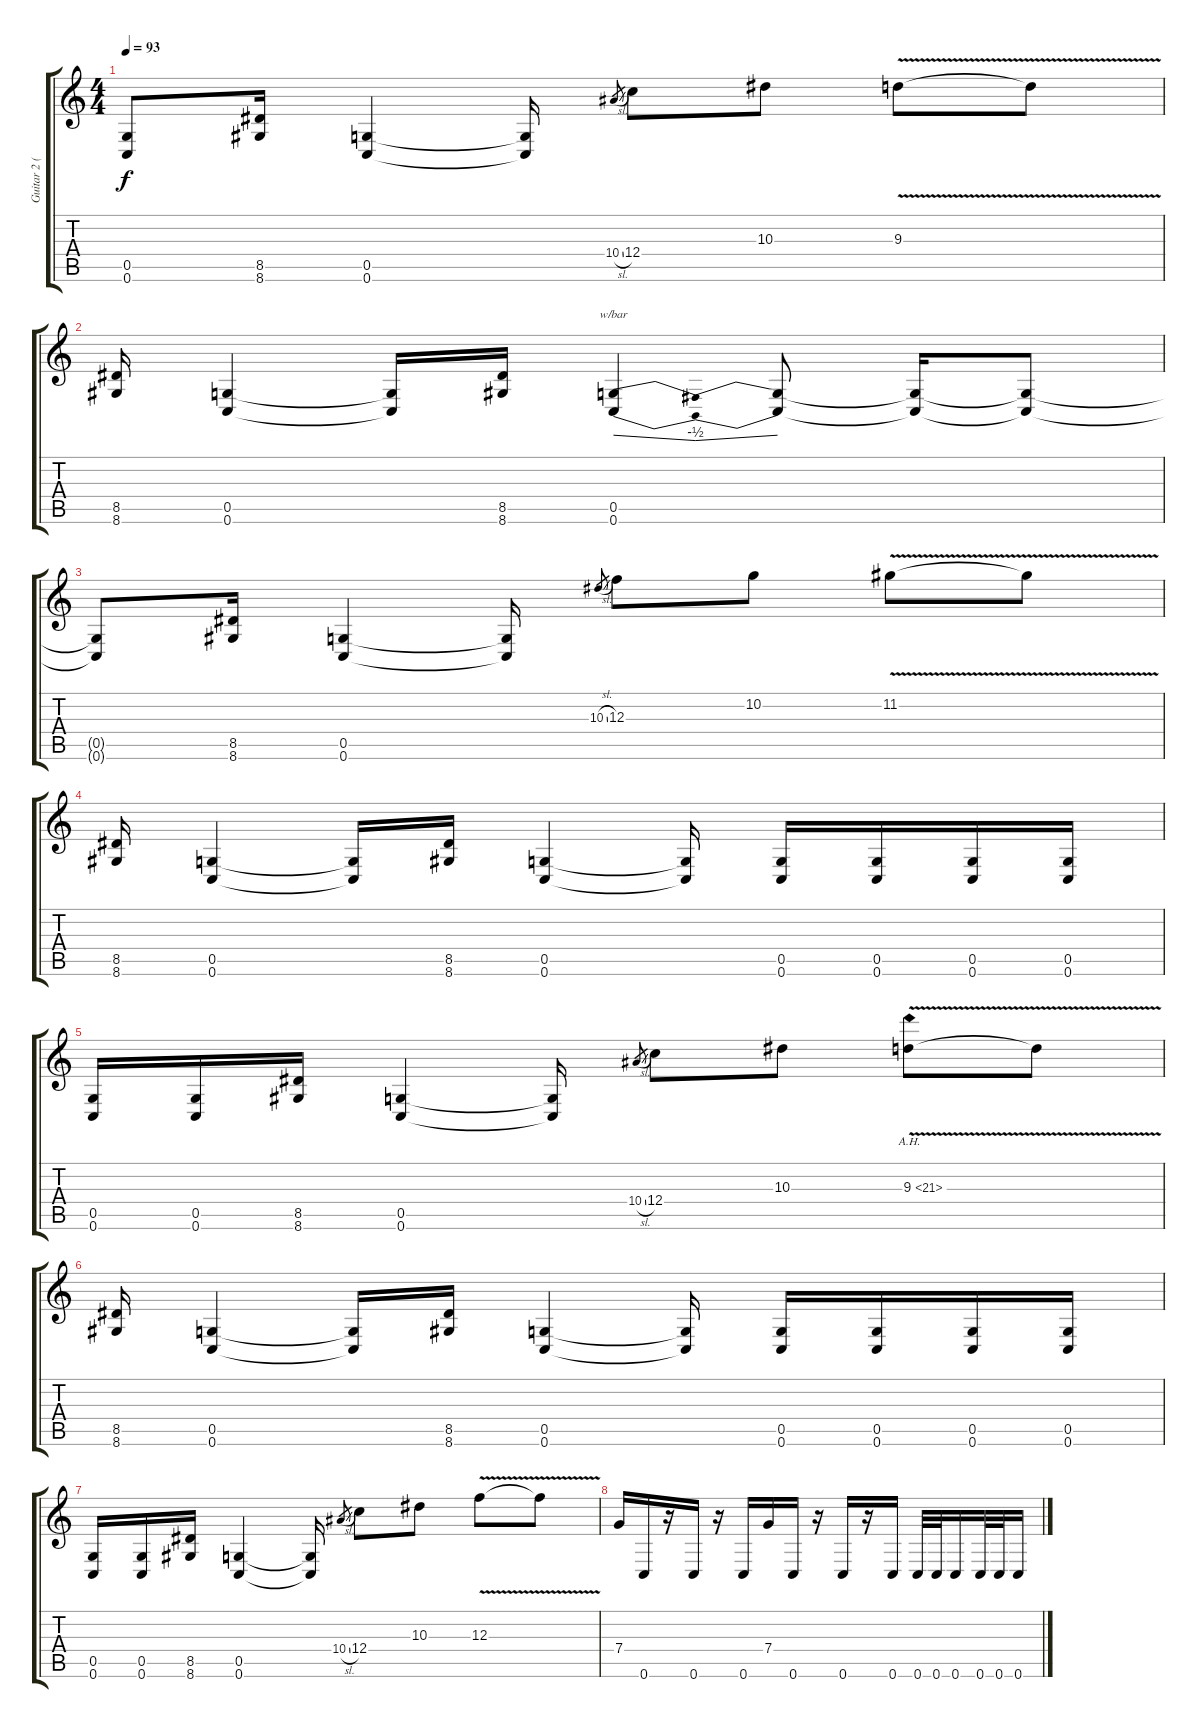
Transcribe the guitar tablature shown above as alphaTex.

\track ("Guitar 2 (Distorted- Padget)" "Guitar 2 (") {instrument distortionguitar}
\staff {score tabs}
\tuning (D4 A3 F3 C3 G2 C2) {hide}
\ts (4 4)
\tempo 93
\clef g2
\ks c
(0.5{t} 0.6{t}).8{dy f} (8.5 8.6).16 (0.5 0.6).4 (0.5{t} 0.6{t}).16 10.4{sl}.8{gr} 12.4.8 10.3.8 9.3{v}.8 9.3{t}.8 |
(8.5 8.6).16 (0.5 0.6).4 (0.5{t} 0.6{t}).16 (8.5 8.6).16 (0.5 0.6).4{tbe (dip default 0 0 30 -2 60 0)} (0.5{t} 0.6{t}).8 (0.5{t} 0.6{t}).16 (0.5{t} 0.6{t}).8 |
(0.5{t} 0.6{t}).8 (8.5 8.6).16 (0.5 0.6).4 (0.5{t} 0.6{t}).16 10.3{sl}.8{gr} 12.3.8 10.2.8 11.2{v}.8 11.2{t}.8 |
(8.5 8.6).16 (0.5 0.6).4 (0.5{t} 0.6{t}).16 (8.5 8.6).16 (0.5 0.6).4 (0.5{t} 0.6{t}).16 (0.5 0.6).16 (0.5 0.6).16 (0.5 0.6).16 (0.5 0.6).16 |
(0.5 0.6).16 (0.5 0.6).16 (8.5 8.6).16 (0.5 0.6).4 (0.5{t} 0.6{t}).16 10.4{sl}.8{gr} 12.4.8 10.3.8 9.3{ah 12 v}.8 9.3{t}.8 |
(8.5 8.6).16 (0.5 0.6).4 (0.5{t} 0.6{t}).16 (8.5 8.6).16 (0.5 0.6).4 (0.5{t} 0.6{t}).16 (0.5 0.6).16 (0.5 0.6).16 (0.5 0.6).16 (0.5 0.6).16 |
(0.5 0.6).16 (0.5 0.6).16 (8.5 8.6).16 (0.5 0.6).4 (0.5{t} 0.6{t}).16 10.4{sl}.8{gr} 12.4.8 10.3.8 12.3{v}.8 12.3{t}.8 |
7.4.16 0.6.16 r.16 0.6.16 r.16 0.6.16 7.4.16 0.6.16 r.16 0.6.16 r.16 0.6.16 0.6.32 0.6.32 0.6.16 0.6.32 0.6.32 0.6.16
